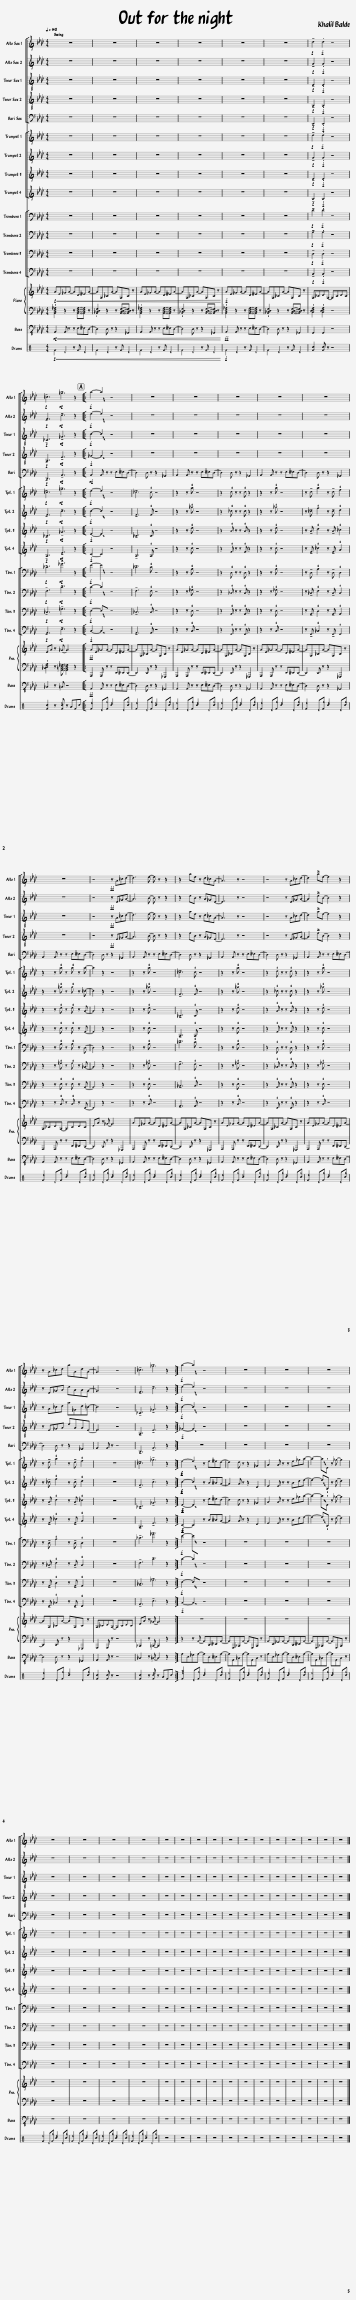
X:1
%%score [ 1 2 3 4 5 ] [ 6 7 8 9 ] [ 10 11 12 13 ] { 14 | 15 } 16 17
L:1/8
Q:1/4=140
M:4/4
I:linebreak $
K:Ab
V:1 treble transpose=-9
V:2 treble transpose=-9
V:3 treble transpose=-14
V:4 treble transpose=-14
V:5 treble transpose=-21
V:6 treble transpose=-2
V:7 treble transpose=-2
V:8 treble transpose=-2
V:9 treble transpose=-2
V:10 bass
V:11 bass
V:12 bass
V:13 bass
V:14 treble
V:15 bass
V:16 bass transpose=-12
V:17 perc
K:none
V:1
[K:Ab] z8 | z8 | z8 | z8 | z8 | %5
 z8 |!p! !tenuto!b2!f! .b2 z4 |$!p! !tenuto!a3!mp! !tenuto!e'3 z2 |:!f! f'2- !~(!f'!~)!!wedge!x z4 | z8 | %10
 z8 | z8 | z8 | z8 |$ z8 | %15
 z4!ff! z fab- | b3 c'- c' z z2 | z2 f'c' z baf- | f3 z z4 | z4 z fab- | %20
 b2 f'c'- c'2 z2 |$ z fab f'fbf- | f4 z4 | !tenuto!a3 !tenuto!e'3 z2 :|!f! f'2- !~(!f'!~)!!wedge!x z4 | %25
 z8 | z8 | z8 |$ z8 | z8 | %30
 z8 | z8 | z8 | z8 | z8 | %35
 z8 | z8 | z8 | z8 | z8 | %40
 z8 | z8 | z8 | z8 |] %44
V:2
[K:Ab] z8 | z8 | z8 | z8 | z8 | %5
 z8 |!p! !tenuto!=e2!f! .e2 z4 |$!p! !tenuto!=d3!mp! !tenuto!=a3 z2 |:!f! c'2- !~(!c'!~)!!wedge!x z4 | z8 | %10
 z8 | z8 | z8 | z8 |$ z8 | %15
 z4!ff! z cef- | f3 g- g z z2 | z2 c'g z fec- | c3 z z4 | z4 z cef- | %20
 f2 c'g- g2 z2 |$ z cef c'ffe- | e4 z4 | !tenuto!=d3 !tenuto!=a3 z2 :|!f! c'2- !~(!c'!~)!!wedge!x z4 | %25
 z8 | z8 | z8 |$ z8 | z8 | %30
 z8 | z8 | z8 | z8 | z8 | %35
 z8 | z8 | z8 | z8 | z8 | %40
 z8 | z8 | z8 | z8 |] %44
V:3
[K:Ab] z8 | z8 | z8 | z8 | z8 | %5
 z8 |!p! !tenuto!E2!f! .E2 z4 |$!p! !tenuto!D3!mp! !tenuto!A3 z2 |:!f! =d2- !~(!d!~)!!wedge!x z4 | z8 | %10
 z8 | z8 | z8 | z8 |$ z8 | %15
 z4!ff! z Bde- | e3 f- f z z2 | z2 bf z edB- | B3 z z4 | z4 z Bde- | %20
 e2 bf- f2 z2 |$ z Bde bAe=d- | d4 z4 | !tenuto!D3 !tenuto!A3 z2 :|!f! =d2- !~(!d!~)!!wedge!x z4 | %25
 z8 | z8 | z8 |$ z8 | z8 | %30
 z8 | z8 | z8 | z8 | z8 | %35
 z8 | z8 | z8 | z8 | z8 | %40
 z8 | z8 | z8 | z8 |] %44
V:4
[K:Ab] z8 | z8 | z8 | z8 | z8 | %5
 z8 |!p! !tenuto!C2!f! .C2 z4 |$!p! !tenuto!B,3!mp! !tenuto!F3 z2 |:!f! A2- !~(!A!~)!!wedge!x z4 | z8 | %10
 z8 | z8 | z8 | z8 |$ z8 | %15
 z4!ff! z FAB- | B3 c- c z z2 | z2 fc z BAF- | F3 z z4 | z4 z FAB- | %20
 B2 fc- c2 z2 |$ z FAB fBBF- | F4 z4 | !tenuto!B,3 !tenuto!F3 z2 :|!f! A2- !~(!A!~)!!wedge!x z4 | %25
 z8 | z8 | z8 |$ z8 | z8 | %30
 z8 | z8 | z8 | z8 | z8 | %35
 z8 | z8 | z8 | z8 | z8 | %40
 z8 | z8 | z8 | z8 |] %44
V:5
[K:Ab] z8 | z8 | z8 | z8 | z8 | %5
 z8 |!p! !tenuto!C2!f! .C2 z4 |$!p! !tenuto!B,3!mp! !tenuto!F3 z2 |:!mf! F2 F z z c_cB- | B2 B z z2 E2 | %10
 F2 F z z c_cB- | B2 B z z2 E2 | F2 F z z c_cB- | B2 B z z2 E2 |$ F2 F z z c_cB- | %15
 B2 B z z2 E2 | F2 F z z c_cB- | B2 B z z2 E2 | F2 F z z c_cB- | B2 B z z2 E2 | %20
 F2 F z z c_cB- |$ B2 B z z2 E2 | F2 F z z4 | !tenuto!B,3 !tenuto!F3 z2 :| z8 | %25
 z8 | z8 | z8 |$ z8 | z8 | %30
 z8 | z8 | z8 | z8 | z8 | %35
 z8 | z8 | z8 | z8 | z8 | %40
 z8 | z8 | z8 | z8 |] %44
V:6
[K:Ab] z8 | z8 | z8 | z8 | z8 | %5
 z8 |!p! !tenuto!e2!f! .e2 z4 |$!p! !tenuto!d3!mp! !tenuto!a3 z2 |:!f! f2- !~(!f!~)!!wedge!x z4 | !tenuto!d3 !^!d z4 | %10
 z2 z !^!b z4 | z2 !^!e z z !^!e z2 | z2 z !^!b z4 | z !tenuto!e !^!b2 z !tenuto!e !^!g2 |$ z2 z !^!b z !^!b z b- | %15
 b2 z2 z4 | z2 z !^!b z4 | !tenuto!d3 !^!d z4 | z2 z !^!b z4 | z2 !^!e z z !^!e z2 | %20
 z2 z !^!b z4 |$ z !tenuto!e !^!b2 z !tenuto!e !^!g2 | z8 | !tenuto!d3 !tenuto!a3 z2 :|!f!!f!!f! f2- !~(!f!~)!!wedge!x z f_fe- | %25
 e2 e z z2 A2 | B2 B z z fab- | b2- !~(!b!~)!!wedge!F z a- a2 |$ z8 | z8 | %30
 z8 | z8 | z8 | z8 | z8 | %35
 z8 | z8 | z8 | z8 | z8 | %40
 z8 | z8 | z8 | z8 |] %44
V:7
[K:Ab] z8 | z8 | z8 | z8 | z8 | %5
 z8 |!p! !tenuto!=A2!f! .A2 z4 |$!p! !tenuto!G3!mp! !tenuto!=d3 z2 |:!f! =d2- !~(!d!~)!!wedge!x z4 | !tenuto!G3 !^!G z4 | %10
 z2 z !^!a z4 | z2 !^!d z z !^!d z2 | z2 z !^!a z4 | z !tenuto!d !^!g2 z !tenuto!d !^!e2 |$ z2 z !^!a z !^!a z d- | %15
 d2 z2 z4 | z2 z !^!a z4 | !tenuto!G3 !^!G z4 | z2 z !^!a z4 | z2 !^!d z z !^!d z2 | %20
 z2 z !^!a z4 |$ z !tenuto!d !^!g2 z !tenuto!d !^!e2 | z8 | !tenuto!G3 !tenuto!=d3 z2 :|!f!!f!!f! =d2- !~(!d!~)!!wedge!x z c_cB- | %25
 B2 B z z2 E2 | F2 F z z cef- | f2- !~(!f!~)!!wedge!C z e- e2 |$ z8 | z8 | %30
 z8 | z8 | z8 | z8 | z8 | %35
 z8 | z8 | z8 | z8 | z8 | %40
 z8 | z8 | z8 | z8 |] %44
V:8
[K:Ab] z8 | z8 | z8 | z8 | z8 | %5
 z8 |!p! !tenuto!E2!f! .E2 z4 |$!p! !tenuto!D3!mp! !tenuto!A3 z2 |:!f! F2- !~(!F!~)!!wedge!x z4 | !tenuto!D3 !^!D z4 | %10
 z2 z !^!f z4 | z2 !^!B z z !^!B z2 | z2 z !^!f z4 | z !tenuto!B !^!e2 z !tenuto!B !^!d2 |$ z2 z !^!f z !^!f z B- | %15
 B2 z2 z4 | z2 z !^!f z4 | !tenuto!D3 !^!D z4 | z2 z !^!f z4 | z2 !^!B z z !^!B z2 | %20
 z2 z !^!f z4 |$ z !tenuto!B !^!e2 z !tenuto!B !^!d2 | z8 | !tenuto!D3 !tenuto!A3 z2 :|!f!!f!!f!!f! F2- !~(!F!~)!!wedge!x z f_fe- | %25
 e2 e z z2 A2 | B2 B z z fab- | b2- !~(!b!~)!!wedge!F z a- a2 |$ z8 | z8 | %30
 z8 | z8 | z8 | z8 | z8 | %35
 z8 | z8 | z8 | z8 | z8 | %40
 z8 | z8 | z8 | z8 |] %44
V:9
[K:Ab] z8 | z8 | z8 | z8 | z8 | %5
 z8 |!p! !tenuto!C2!f! .C2 z4 |$!p! !tenuto!B,3!mp! !tenuto!F3 z2 |:!f! =D2- !~(!D!~)!!wedge!x z4 | !tenuto!B,3 !^!B, z4 | %10
 z2 z !^!=d z4 | z2 !^!G z z !^!G z2 | z2 z !^!=d z4 | z !tenuto!G !^!d2 z !tenuto!G !^!B2 |$ z2 z !^!=d z !^!d z G- | %15
 G2 z2 z4 | z2 z !^!=d z4 | !tenuto!B,3 !^!B, z4 | z2 z !^!=d z4 | z2 !^!G z z !^!G z2 | %20
 z2 z !^!=d z4 |$ z !tenuto!G !^!d2 z !tenuto!G !^!B2 | z8 | !tenuto!B,3 !tenuto!F3 z2 :|!f!!f!!f!!f! =D2- !~(!D!~)!!wedge!x z c_cB- | %25
 B2 B z z2 E2 | F2 F z z cef- | f2- !~(!f!~)!!wedge!C z e- e2 |$ z8 | z8 | %30
 z8 | z8 | z8 | z8 | z8 | %35
 z8 | z8 | z8 | z8 | z8 | %40
 z8 | z8 | z8 | z8 |] %44
V:10
 z8 | z8 | z8 | z8 | z8 | %5
 z8 |!p! !tenuto!D2!f! .D2 z4 |$!p! !tenuto!_C3!mp! !tenuto!_G3 z2 |:!f! E2- !~(!E!~)!!wedge!x z4 | !tenuto!_C3 !^!C z4 | %10
 z2 z !^!A, z4 | z2 !^!D, z z !^!D, z2 | z2 z !^!A, z4 | z !tenuto!D, !^!A,2 z !tenuto!D, !^!D,2 |$ z2 z !^!A, z !^!A, z D,- | %15
 D,2 z2 z4 | z2 z !^!A, z4 | !tenuto!_C3 !^!C z4 | z2 z !^!A, z4 | z2 !^!D, z z !^!D, z2 | %20
 z2 z !^!A, z4 |$ z !tenuto!D, !^!A,2 z !tenuto!D, !^!D,2 | z8 | !tenuto!_C3 !tenuto!_G3 z2 :|!f! E2- !~(!E!~)!!wedge!x z4 | %25
 z8 | z8 | z8 |$ z8 | z8 | %30
 z8 | z8 | z8 | z8 | z8 | %35
 z8 | z8 | z8 | z8 | z8 | %40
 z8 | z8 | z8 | z8 |] %44
V:11
 z8 | z8 | z8 | z8 | z8 | %5
 z8 |!p! !tenuto!G,2!f! .G,2 z4 |$!p! !tenuto!F,3!mp! !tenuto!C3 z2 |:!f! C2- !~(!C!~)!!wedge!x z4 | !tenuto!F,3 !^!F, z4 | %10
 z2 z !^!_G, z4 | z2 !^!_C, z z !^!C, z2 | z2 z !^!_G, z4 | z !tenuto!_C, !^!F,2 z !tenuto!C, !^!C,2 |$ z2 z !^!_G, z !^!G, z _C,- | %15
 C,2 z2 z4 | z2 z !^!_G, z4 | !tenuto!F,3 !^!F, z4 | z2 z !^!_G, z4 | z2 !^!_C, z z !^!C, z2 | %20
 z2 z !^!_G, z4 |$ z !tenuto!_C, !^!F,2 z !tenuto!C, !^!C,2 | z8 | !tenuto!F,3 !tenuto!C3 z2 :|!f! C2- !~(!C!~)!!wedge!x z4 | %25
 z8 | z8 | z8 |$ z8 | z8 | %30
 z8 | z8 | z8 | z8 | z8 | %35
 z8 | z8 | z8 | z8 | z8 | %40
 z8 | z8 | z8 | z8 |] %44
V:12
 z8 | z8 | z8 | z8 | z8 | %5
 z8 |!p! !tenuto!D,2!f! .D,2 z4 |$!p! !tenuto!_C,3!mp! !tenuto!_G,3 z2 |:!f! E,2- !~(!E,!~)!!wedge!x z4 | !tenuto!_C,3 !^!C, z4 | %10
 z2 z !^!E, z4 | z2 !^!A,, z z !^!A,, z2 | z2 z !^!E, z4 | z !tenuto!A,, !^!D,2 z !tenuto!A,, !^!A,,2 |$ z2 z !^!E, z !^!E, z A,,- | %15
 A,,2 z2 z4 | z2 z !^!E, z4 | !tenuto!_C,3 !^!C, z4 | z2 z !^!E, z4 | z2 !^!A,, z z !^!A,, z2 | %20
 z2 z !^!E, z4 |$ z !tenuto!A,, !^!D,2 z !tenuto!A,, !^!A,,2 | z8 | !tenuto!_C,3 !tenuto!_G,3 z2 :|!f! E,2- !~(!E,!~)!!wedge!x z4 | %25
 z8 | z8 | z8 |$ z8 | z8 | %30
 z8 | z8 | z8 | z8 | z8 | %35
 z8 | z8 | z8 | z8 | z8 | %40
 z8 | z8 | z8 | z8 |] %44
V:13
 z8 | z8 | z8 | z8 | z8 | %5
 z8 |!p! !tenuto!B,,2!f! .B,,2 z4 |$!p! !tenuto!A,,3!mp! !tenuto!E,3 z2 |:!f! C,2- !~(!C,!~)!!wedge!x z4 | !tenuto!A,,3 !^!A,, z4 | %10
 z2 z !^!C, z4 | z2 !^!F,, z z !^!F,, z2 | z2 z !^!C, z4 | z !tenuto!F,, !^!_C,2 z !tenuto!F,, !^!F,,2 |$ z2 z !^!C, z !^!C, z F,,- | %15
 F,,2 z2 z4 | z2 z !^!C, z4 | !tenuto!A,,3 !^!A,, z4 | z2 z !^!C, z4 | z2 !^!F,, z z !^!F,, z2 | %20
 z2 z !^!C, z4 |$ z !tenuto!F,, !^!_C,2 z !tenuto!F,, !^!F,,2 | z8 | !tenuto!A,,3 !tenuto!E,3 z2 :|!f! C,2- !~(!C,!~)!!wedge!x z4 | %25
 z8 | z8 | z8 |$ z8 | z8 | %30
 z8 | z8 | z8 | z8 | z8 | %35
 z8 | z8 | z8 | z8 | z8 | %40
 z8 | z8 | z8 | z8 |] %44
V:14
!p!!<(! AE_GA- AD__EA- | AA,_CA- AA,C z | AE_GA- AD__EA- | AA,_CA- AA,C z!<)! |!f! AE_GA- AD__EA- | %5
 AA,_CA- AA,C z | A,_CDA,- A,CDC |$ EA z _G- G4 |:!ff! AE_GA- AD__EA- | AA,_CA- AA,C z | %10
 AE_GA- AD__EA- | AA,_CA- AA,C z | AE_GA- AD__EA- | AA,_CA- AA,C z |$ A,_CDA,- A,CDC | %15
 EA z _G- G4 | AE_GA- AD__EA- | AA,_CA- AA,C z | AE_GA- AD__EA- | AA,_CA- AA,C z | %20
 AE_GA- AD__EA- |$ AA,_CA- AA,C z | A,_CDA,- A,CDC | EA z _G- G4 :| z8 | %25
 z8 | z8 | z8 |$ z8 | z8 | %30
 z8 | z8 | z8 | z8 | z8 | %35
 z8 | z8 | z8 | z8 | z8 | %40
 z8 | z8 | z8 | z8 |] %44
V:15
 !wedge![A,,C,E,_G,]2 z2 z [A,,C,E,G,]-[A,,C,E,G,] z | !wedge![A,,_C,D,F,]2 z2 z [A,,C,D,F,]-[A,,C,D,F,] z | !wedge![A,,C,E,_G,]2 z2 z [A,,C,E,G,]-[A,,C,E,G,] z | !wedge![A,,_C,D,F,]2 z2 z [A,,C,D,F,]-[A,,C,D,F,] z | !wedge![A,,C,E,_G,]2 z2 z [A,,C,E,G,]-[A,,C,E,G,] z | %5
 !wedge![A,,_C,D,F,]2 z2 z [A,,C,D,F,]-[A,,C,D,F,] z | !wedge![B,,D,E,G,]2 !wedge![B,,D,E,G,]2 z4 |$ !wedge![_C,D,F,A,]2 z [A,,=C,E,_G,]- [A,,C,E,G,]2 z2 |: A,,,2 A,,, z z E,,__E,,D,,- | D,,2 D,, z z2 _G,,,2 | %10
 A,,,2 A,,, z z E,,__E,,D,,- | D,,2 D,, z z2 _G,,,2 | A,,,2 A,,, z z E,,__E,,D,,- | D,,2 D,, z z2 _G,,,2 |$ A,,,2 A,,, z z E,,__E,,D,,- | %15
 D,,2 D,, z z2 _G,,,2 | A,,,2 A,,, z z E,,__E,,D,,- | D,,2 D,, z z2 _G,,,2 | A,,,2 A,,, z z E,,__E,,D,,- | D,,2 D,, z z2 _G,,,2 | %20
 A,,,2 A,,, z z E,,__E,,D,,- |$ D,,2 D,, z z2 _G,,,2 | A,,,2 A,,, z z4 | _C,,2 z =C,,- C,,2 z2 :| z2 z A,,- A,,D,,__E,,A,,- | %25
 A,,A,,,_C,,A,,- A,,A,,,C,, z | A,,E,,_G,,A,,- A,,D,,__E,,A,,- | A,,A,,,_C,,A,,- A,,A,,,C,, z |$ z8 | z8 | %30
 z8 | z8 | z8 | z8 | z8 | %35
 z8 | z8 | z8 | z8 | z8 | %40
 z8 | z8 | z8 | z8 |] %44
V:16
!mp!!<(! A,,2 A,, z z E,__E,D,- | D,2 D, z z2 _G,,2 | A,,2 A,, z z E,__E,D,- | D,2 D, z z2 _G,,2!<)! |!ff! A,,2 A,, z z E,__E,D,- | %5
 D,2 D, z z2 _G,,2 | G,,2 G,,2 z4 |$ _C,2 z =C, z4 |:!ff! A,,2 A,, z z E,__E,D,- | D,2 D, z z2 _G,,2 | %10
 A,,2 A,, z z E,__E,D,- | D,2 D, z z2 _G,,2 | A,,2 A,, z z E,__E,D,- | D,2 D, z z2 _G,,2 |$ A,,2 A,, z z E,__E,D,- | %15
 D,2 D, z z2 _G,,2 | A,,2 A,, z z E,__E,D,- | D,2 D, z z2 _G,,2 | A,,2 A,, z z E,__E,D,- | D,2 D, z z2 _G,,2 | %20
 A,,2 A,, z z E,__E,D,- |$ D,2 D, z z2 _G,,2 | A,,2 A,, z z4 | _C,2 z =C,- C,2 z2 :| A,E,_G,A,- A,D,__E,A,- | %25
 A,A,,_C,A,- A,A,,C, z | A,E,_G,A,- A,D,__E,A,- | A,A,,_C,A,- A,A,,C, z |$ z8 | z8 | %30
 z8 | z8 | z8 | z8 | z8 | %35
 z8 | z8 | z8 | z8 | z8 | %40
 z8 | z8 | z8 | z8 |] %44
V:17
[K:C]!p!!<(! F2 ^D2 z F ^D2 | F2 ^D2 z F ^D2 | F2 ^D2 z F ^D2 | F2 ^D2 z F ^D2!<)! |!f! F2 ^D2 z F ^D2 | %5
 F2 ^D2 z F ^D2 | [Fc]2 [Fc] z z4 |$ [Fc]2 z [Fc^e] z AFc |: [F^e]2 ^D[F^g] [c^e]2 ^D[c^g] | [F^e]2 ^D[F^g] [c^e]2 ^D[c^g] | %10
 [F^e]2 ^D[F^g] [c^e]2 ^D[c^g] | [F^e]2 ^D[F^g] [c^e]2 ^D[c^g] | [F^e]2 ^D[F^g] [c^e]2 ^D[c^g] | [F^e]2 ^D[F^g] [c^e]2 ^D[c^g] |$ [F^e]2 ^D[F^g] [c^e]2 ^D[c^g] | %15
 [F^e]2 ^D[F^g] [c^e]2 ^D[c^g] | [F^e]2 ^D[F^g] [c^e]2 ^D[c^g] | [F^e]2 ^D[F^g] [c^e]2 ^D[c^g] | [F^e]2 ^D[F^g] [c^e]2 ^D[c^g] | [F^e]2 ^D[F^g] [c^e]2 ^D[c^g] | %20
 [F^e]2 ^D[F^g] [c^e]2 ^D[c^g] |$ [F^e]2 ^D[F^g] [c^e]2 ^D[c^g] | [Fc]2 [Fc] z z4 | [Fc]2 z [Fc^e] z AFc :| [F^e^a]2 ^D[F^g] [c^e]2 ^D[c^g] | %25
 [F^e]2 ^D[F^g] [c^e]2 ^D[c^g] | [F^e]2 ^D[F^g] [c^e]2 ^D[c^g] | [F^e]2 ^D[F^g] [c^e]2 ^D[c^g] |$ [F^e]2 ^D[F^g] [c^e]2 ^D[c^g] | [F^e]2 ^D[F^g] [c^e]2 ^D[c^g] | %30
 [F^e]2 ^D[F^g] [c^e]2 ^D[c^g] | [F^e]2 ^D[F^g] [c^e]2 ^D[c^g] | z8 | z8 | z8 | %35
 z8 | z8 | z8 | z8 | z8 | %40
 z8 | z8 | z8 | z8 |] %44
